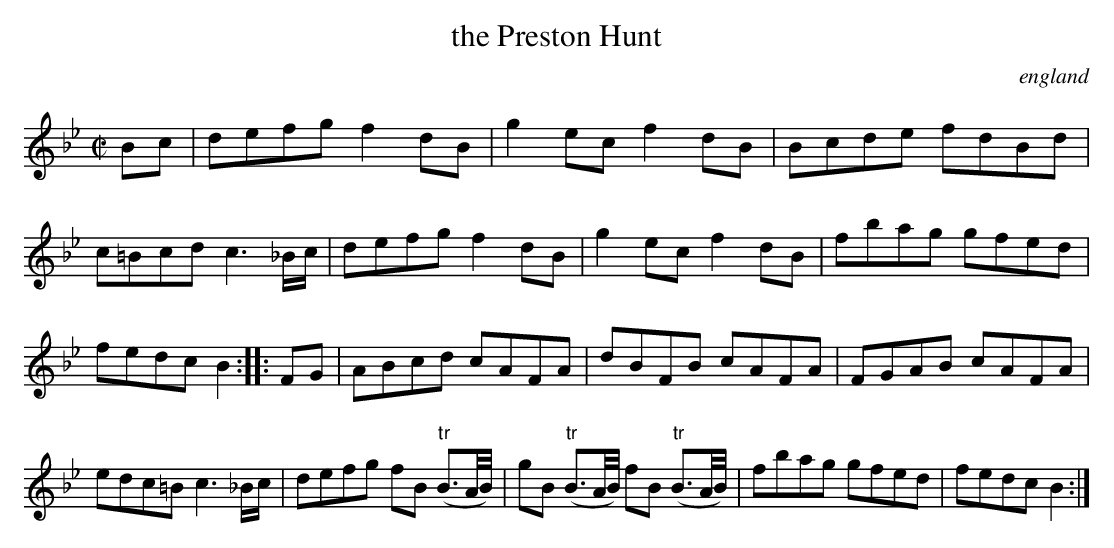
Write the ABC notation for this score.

X:1
T:the Preston Hunt
O:england
M:C|
K:Bb
Bc|\
defg f2dB| g2ec f2dB| Bcde fdBd| c=Bcd c3_B/c/|\
defg f2dB| g2ec f2dB| fbag gfed| fedc B2::\
FG|\
ABcd cAFA| dBFB cAFA| FGAB cAFA| edc=B c3_B/c/|\
defg fB "tr"(B3/A//B//)| gB "tr"(B3/A//B//) fB "tr"(B3/A//B//)|\
fbag gfed| fedc B2:|
